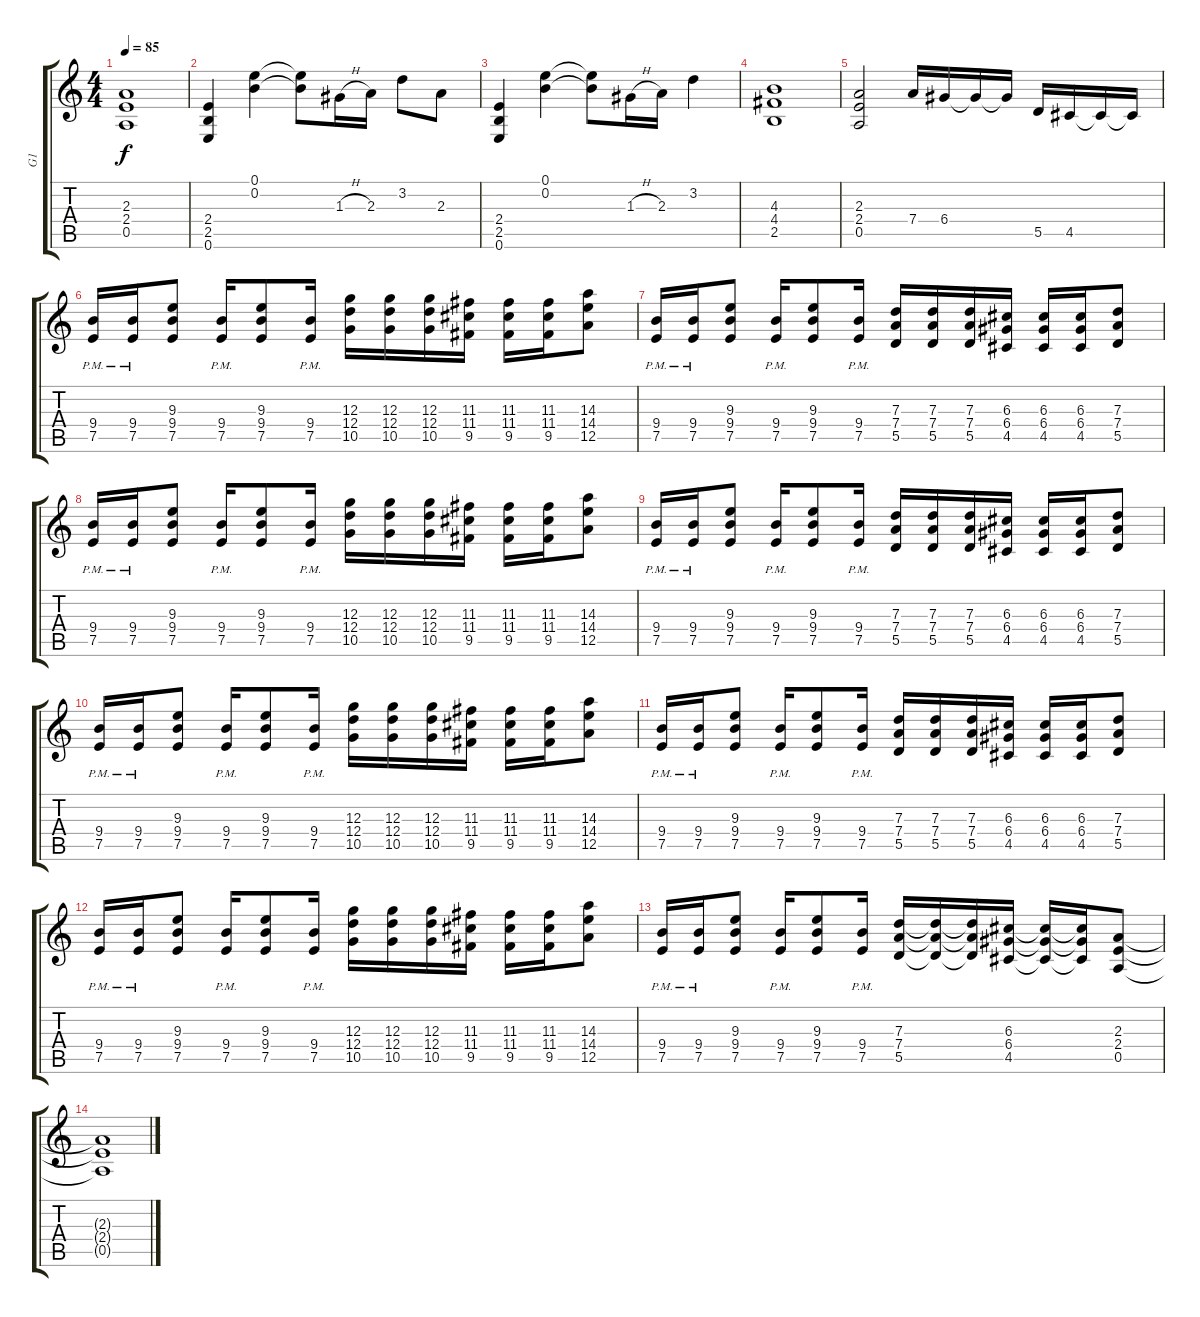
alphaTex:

\track ("G1" "G1") {instrument distortionguitar}
\staff {score tabs}
\tuning (E4 B3 G3 D3 A2 E2) {hide}
\ts (4 4)
\tempo 85
\clef g2
\ks c
(2.3 2.4 0.5).1{dy f} |
(2.4 2.5 0.6).4 (0.1 0.2).4 (0.1{t} 0.2{t}).8 1.3{h}.16 2.3.16 3.2.8 2.3.8 |
(2.4 2.5 0.6).4 (0.1 0.2).4 (0.1{t} 0.2{t}).8 1.3{h}.16 2.3.16 3.2.4 |
(4.3 4.4 2.5).1 |
(2.3 2.4 0.5).2 7.4.16 6.4.16 6.4{t}.16 6.4{t}.16 5.5.16 4.5.16 4.5{t}.16 4.5{t}.16 |
(9.4{pm} 7.5{pm}).16 (9.4{pm} 7.5{pm}).16 (9.3 9.4 7.5).8 (9.4{pm} 7.5{pm}).16 (9.3 9.4 7.5).8 (9.4{pm} 7.5{pm}).16 (12.3 12.4 10.5).16 (12.3 12.4 10.5).16 (12.3 12.4 10.5).16 (11.3 11.4 9.5).16 (11.3 11.4 9.5).16 (11.3 11.4 9.5).16 (14.3 14.4 12.5).8 |
(9.4{pm} 7.5{pm}).16 (9.4{pm} 7.5{pm}).16 (9.3 9.4 7.5).8 (9.4{pm} 7.5{pm}).16 (9.3 9.4 7.5).8 (9.4{pm} 7.5{pm}).16 (7.3 7.4 5.5).16 (7.3 7.4 5.5).16 (7.3 7.4 5.5).16 (6.3 6.4 4.5).16 (6.3 6.4 4.5).16 (6.3 6.4 4.5).16 (7.3 7.4 5.5).8 |
(9.4{pm} 7.5{pm}).16 (9.4{pm} 7.5{pm}).16 (9.3 9.4 7.5).8 (9.4{pm} 7.5{pm}).16 (9.3 9.4 7.5).8 (9.4{pm} 7.5{pm}).16 (12.3 12.4 10.5).16 (12.3 12.4 10.5).16 (12.3 12.4 10.5).16 (11.3 11.4 9.5).16 (11.3 11.4 9.5).16 (11.3 11.4 9.5).16 (14.3 14.4 12.5).8 |
(9.4{pm} 7.5{pm}).16 (9.4{pm} 7.5{pm}).16 (9.3 9.4 7.5).8 (9.4{pm} 7.5{pm}).16 (9.3 9.4 7.5).8 (9.4{pm} 7.5{pm}).16 (7.3 7.4 5.5).16 (7.3 7.4 5.5).16 (7.3 7.4 5.5).16 (6.3 6.4 4.5).16 (6.3 6.4 4.5).16 (6.3 6.4 4.5).16 (7.3 7.4 5.5).8 |
(9.4{pm} 7.5{pm}).16 (9.4{pm} 7.5{pm}).16 (9.3 9.4 7.5).8 (9.4{pm} 7.5{pm}).16 (9.3 9.4 7.5).8 (9.4{pm} 7.5{pm}).16 (12.3 12.4 10.5).16 (12.3 12.4 10.5).16 (12.3 12.4 10.5).16 (11.3 11.4 9.5).16 (11.3 11.4 9.5).16 (11.3 11.4 9.5).16 (14.3 14.4 12.5).8 |
(9.4{pm} 7.5{pm}).16 (9.4{pm} 7.5{pm}).16 (9.3 9.4 7.5).8 (9.4{pm} 7.5{pm}).16 (9.3 9.4 7.5).8 (9.4{pm} 7.5{pm}).16 (7.3 7.4 5.5).16 (7.3 7.4 5.5).16 (7.3 7.4 5.5).16 (6.3 6.4 4.5).16 (6.3 6.4 4.5).16 (6.3 6.4 4.5).16 (7.3 7.4 5.5).8 |
(9.4{pm} 7.5{pm}).16 (9.4{pm} 7.5{pm}).16 (9.3 9.4 7.5).8 (9.4{pm} 7.5{pm}).16 (9.3 9.4 7.5).8 (9.4{pm} 7.5{pm}).16 (12.3 12.4 10.5).16 (12.3 12.4 10.5).16 (12.3 12.4 10.5).16 (11.3 11.4 9.5).16 (11.3 11.4 9.5).16 (11.3 11.4 9.5).16 (14.3 14.4 12.5).8 |
(9.4{pm} 7.5{pm}).16 (9.4{pm} 7.5{pm}).16 (9.3 9.4 7.5).8 (9.4{pm} 7.5{pm}).16 (9.3 9.4 7.5).8 (9.4{pm} 7.5{pm}).16 (7.3 7.4 5.5).16 (7.3{t} 7.4{t} 5.5{t}).16 (7.3{t} 7.4{t} 5.5{t}).16 (6.3 6.4 4.5).16 (6.3{t} 6.4{t} 4.5{t}).16 (6.3{t} 6.4{t} 4.5{t}).16 (2.3 2.4 0.5).8 |
(2.3{t} 2.4{t} 0.5{t}).1
